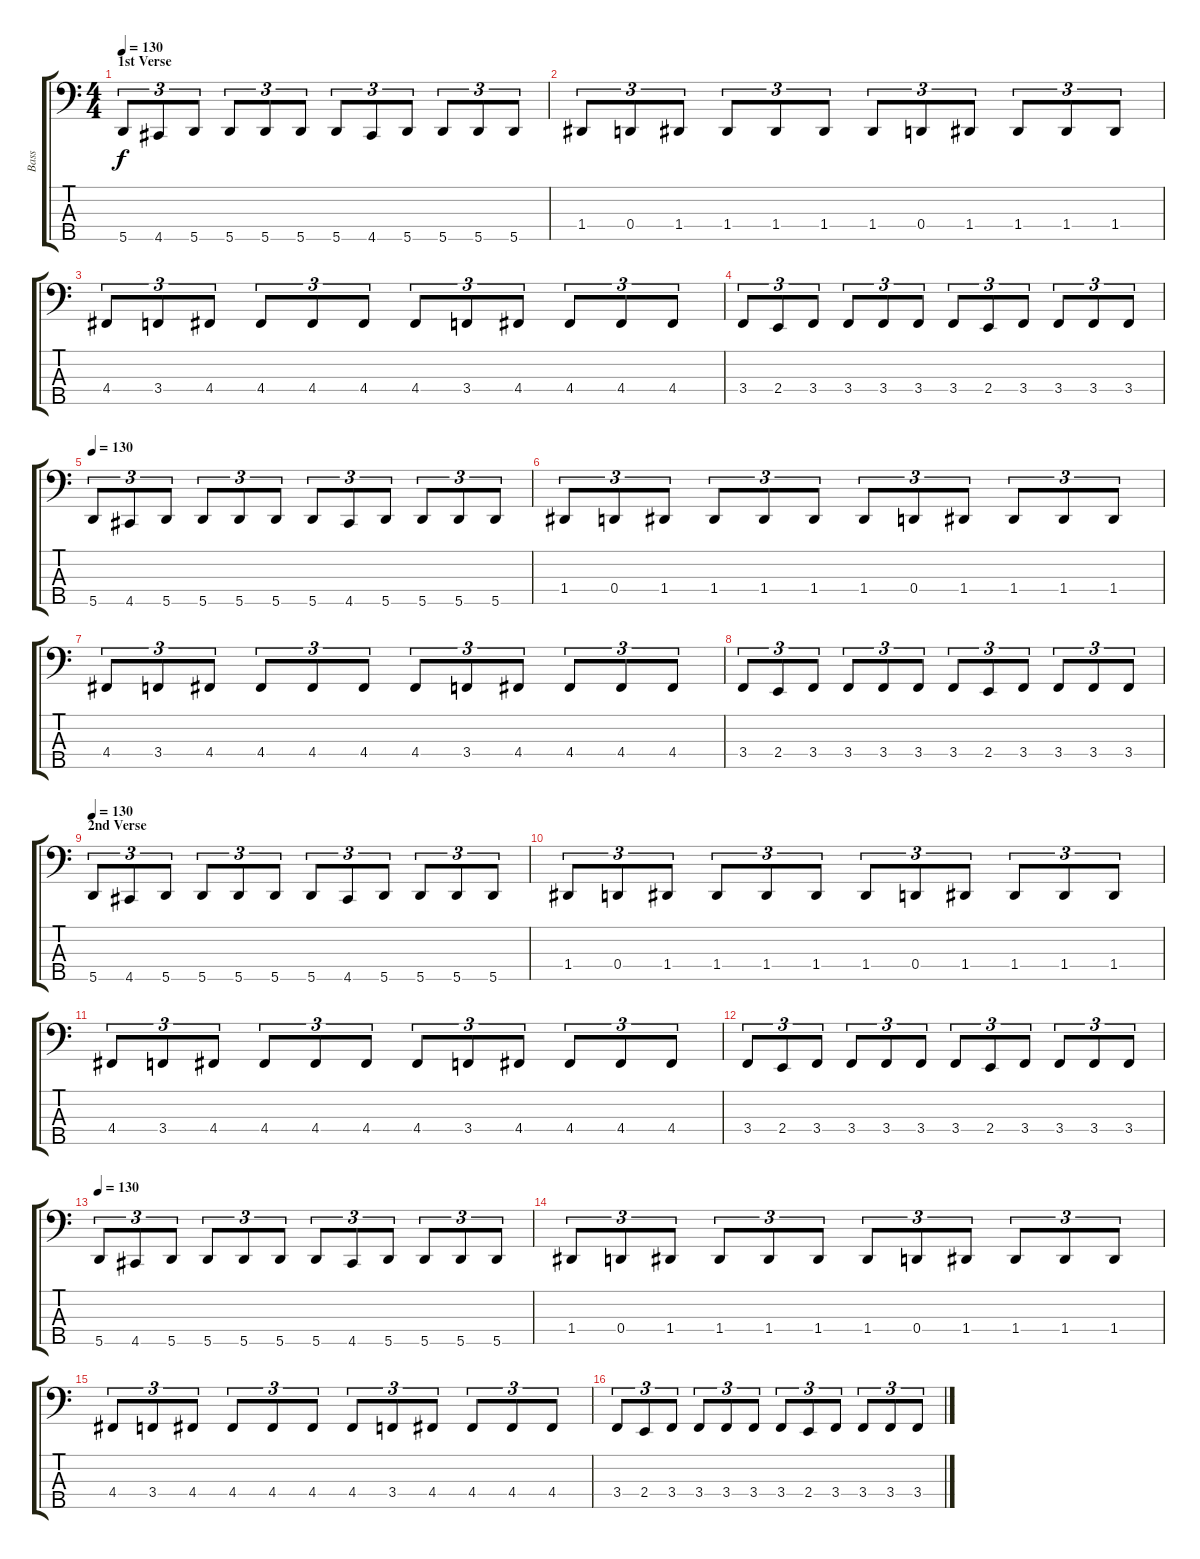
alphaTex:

\track ("Bass" "Bass") {instrument electricbassfinger}
\staff {score tabs}
\tuning (F2 C2 G1 D1 A0) {hide}
\ts (4 4)
\section ("" "1st Verse")
\tempo 130
\clef f4
\ks c
5.5.8{tu (3 2) dy f} 4.5.8{tu (3 2)} 5.5.8{tu (3 2)} 5.5.8{tu (3 2)} 5.5.8{tu (3 2)} 5.5.8{tu (3 2)} 5.5.8{tu (3 2)} 4.5.8{tu (3 2)} 5.5.8{tu (3 2)} 5.5.8{tu (3 2)} 5.5.8{tu (3 2)} 5.5.8{tu (3 2)} |
1.4.8{tu (3 2)} 0.4.8{tu (3 2)} 1.4.8{tu (3 2)} 1.4.8{tu (3 2)} 1.4.8{tu (3 2)} 1.4.8{tu (3 2)} 1.4.8{tu (3 2)} 0.4.8{tu (3 2)} 1.4.8{tu (3 2)} 1.4.8{tu (3 2)} 1.4.8{tu (3 2)} 1.4.8{tu (3 2)} |
4.4.8{tu (3 2)} 3.4.8{tu (3 2)} 4.4.8{tu (3 2)} 4.4.8{tu (3 2)} 4.4.8{tu (3 2)} 4.4.8{tu (3 2)} 4.4.8{tu (3 2)} 3.4.8{tu (3 2)} 4.4.8{tu (3 2)} 4.4.8{tu (3 2)} 4.4.8{tu (3 2)} 4.4.8{tu (3 2)} |
3.4.8{tu (3 2)} 2.4.8{tu (3 2)} 3.4.8{tu (3 2)} 3.4.8{tu (3 2)} 3.4.8{tu (3 2)} 3.4.8{tu (3 2)} 3.4.8{tu (3 2)} 2.4.8{tu (3 2)} 3.4.8{tu (3 2)} 3.4.8{tu (3 2)} 3.4.8{tu (3 2)} 3.4.8{tu (3 2)} |
\tempo 130
5.5.8{tu (3 2)} 4.5.8{tu (3 2)} 5.5.8{tu (3 2)} 5.5.8{tu (3 2)} 5.5.8{tu (3 2)} 5.5.8{tu (3 2)} 5.5.8{tu (3 2)} 4.5.8{tu (3 2)} 5.5.8{tu (3 2)} 5.5.8{tu (3 2)} 5.5.8{tu (3 2)} 5.5.8{tu (3 2)} |
1.4.8{tu (3 2)} 0.4.8{tu (3 2)} 1.4.8{tu (3 2)} 1.4.8{tu (3 2)} 1.4.8{tu (3 2)} 1.4.8{tu (3 2)} 1.4.8{tu (3 2)} 0.4.8{tu (3 2)} 1.4.8{tu (3 2)} 1.4.8{tu (3 2)} 1.4.8{tu (3 2)} 1.4.8{tu (3 2)} |
4.4.8{tu (3 2)} 3.4.8{tu (3 2)} 4.4.8{tu (3 2)} 4.4.8{tu (3 2)} 4.4.8{tu (3 2)} 4.4.8{tu (3 2)} 4.4.8{tu (3 2)} 3.4.8{tu (3 2)} 4.4.8{tu (3 2)} 4.4.8{tu (3 2)} 4.4.8{tu (3 2)} 4.4.8{tu (3 2)} |
3.4.8{tu (3 2)} 2.4.8{tu (3 2)} 3.4.8{tu (3 2)} 3.4.8{tu (3 2)} 3.4.8{tu (3 2)} 3.4.8{tu (3 2)} 3.4.8{tu (3 2)} 2.4.8{tu (3 2)} 3.4.8{tu (3 2)} 3.4.8{tu (3 2)} 3.4.8{tu (3 2)} 3.4.8{tu (3 2)} |
\section ("" "2nd Verse")
\tempo 130
5.5.8{tu (3 2)} 4.5.8{tu (3 2)} 5.5.8{tu (3 2)} 5.5.8{tu (3 2)} 5.5.8{tu (3 2)} 5.5.8{tu (3 2)} 5.5.8{tu (3 2)} 4.5.8{tu (3 2)} 5.5.8{tu (3 2)} 5.5.8{tu (3 2)} 5.5.8{tu (3 2)} 5.5.8{tu (3 2)} |
1.4.8{tu (3 2)} 0.4.8{tu (3 2)} 1.4.8{tu (3 2)} 1.4.8{tu (3 2)} 1.4.8{tu (3 2)} 1.4.8{tu (3 2)} 1.4.8{tu (3 2)} 0.4.8{tu (3 2)} 1.4.8{tu (3 2)} 1.4.8{tu (3 2)} 1.4.8{tu (3 2)} 1.4.8{tu (3 2)} |
4.4.8{tu (3 2)} 3.4.8{tu (3 2)} 4.4.8{tu (3 2)} 4.4.8{tu (3 2)} 4.4.8{tu (3 2)} 4.4.8{tu (3 2)} 4.4.8{tu (3 2)} 3.4.8{tu (3 2)} 4.4.8{tu (3 2)} 4.4.8{tu (3 2)} 4.4.8{tu (3 2)} 4.4.8{tu (3 2)} |
3.4.8{tu (3 2)} 2.4.8{tu (3 2)} 3.4.8{tu (3 2)} 3.4.8{tu (3 2)} 3.4.8{tu (3 2)} 3.4.8{tu (3 2)} 3.4.8{tu (3 2)} 2.4.8{tu (3 2)} 3.4.8{tu (3 2)} 3.4.8{tu (3 2)} 3.4.8{tu (3 2)} 3.4.8{tu (3 2)} |
\tempo 130
5.5.8{tu (3 2)} 4.5.8{tu (3 2)} 5.5.8{tu (3 2)} 5.5.8{tu (3 2)} 5.5.8{tu (3 2)} 5.5.8{tu (3 2)} 5.5.8{tu (3 2)} 4.5.8{tu (3 2)} 5.5.8{tu (3 2)} 5.5.8{tu (3 2)} 5.5.8{tu (3 2)} 5.5.8{tu (3 2)} |
1.4.8{tu (3 2)} 0.4.8{tu (3 2)} 1.4.8{tu (3 2)} 1.4.8{tu (3 2)} 1.4.8{tu (3 2)} 1.4.8{tu (3 2)} 1.4.8{tu (3 2)} 0.4.8{tu (3 2)} 1.4.8{tu (3 2)} 1.4.8{tu (3 2)} 1.4.8{tu (3 2)} 1.4.8{tu (3 2)} |
4.4.8{tu (3 2)} 3.4.8{tu (3 2)} 4.4.8{tu (3 2)} 4.4.8{tu (3 2)} 4.4.8{tu (3 2)} 4.4.8{tu (3 2)} 4.4.8{tu (3 2)} 3.4.8{tu (3 2)} 4.4.8{tu (3 2)} 4.4.8{tu (3 2)} 4.4.8{tu (3 2)} 4.4.8{tu (3 2)} |
3.4.8{tu (3 2)} 2.4.8{tu (3 2)} 3.4.8{tu (3 2)} 3.4.8{tu (3 2)} 3.4.8{tu (3 2)} 3.4.8{tu (3 2)} 3.4.8{tu (3 2)} 2.4.8{tu (3 2)} 3.4.8{tu (3 2)} 3.4.8{tu (3 2)} 3.4.8{tu (3 2)} 3.4.8{tu (3 2)}
